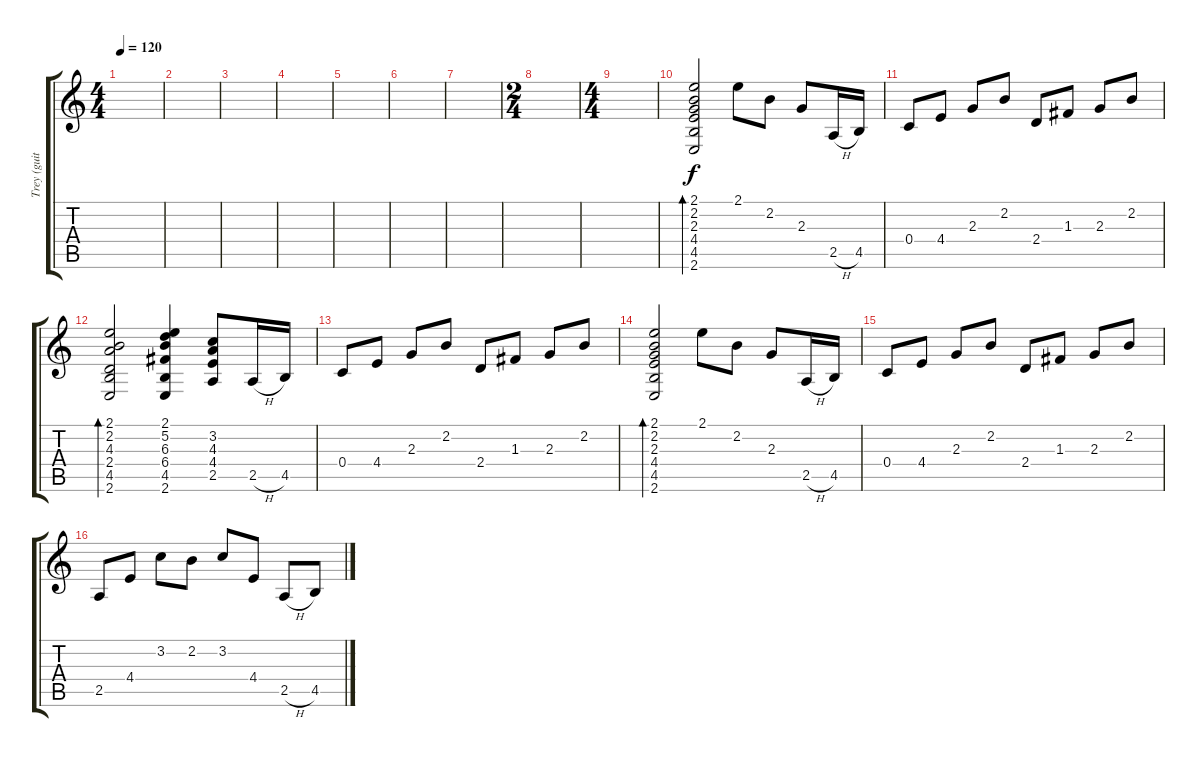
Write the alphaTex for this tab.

\track ("Trey (guitar)" "Trey (guit") {instrument electricguitarclean}
\staff {score tabs}
\tuning (D4 A3 F3 C3 G2 D2) {hide}
\ts (4 4)
\tempo 120
\clef g2
\ks c
|
|
|
|
|
|
|
\ts (2 4)
|
\ts (4 4)
|
(2.1 2.2 2.3 4.4 4.5 2.6).2{bd 480} 2.1.8 2.2.8 2.3.8 2.5{h}.16 4.5.16 |
0.4.8 4.4.8 2.3.8 2.2.8 2.4.8 1.3.8 2.3.8 2.2.8 |
(2.1 2.2 4.3 2.4 4.5 2.6).2{bd 480} (2.1 5.2 6.3 6.4 4.5 2.6).4 (3.2 4.3 4.4 2.5).8 2.5{h}.16 4.5.16 |
0.4.8 4.4.8 2.3.8 2.2.8 2.4.8 1.3.8 2.3.8 2.2.8 |
(2.1 2.2 2.3 4.4 4.5 2.6).2{bd 480} 2.1.8 2.2.8 2.3.8 2.5{h}.16 4.5.16 |
0.4.8 4.4.8 2.3.8 2.2.8 2.4.8 1.3.8 2.3.8 2.2.8 |
2.5.8 4.4.8 3.2.8 2.2.8 3.2.8 4.4.8 2.5{h}.8 4.5.8
